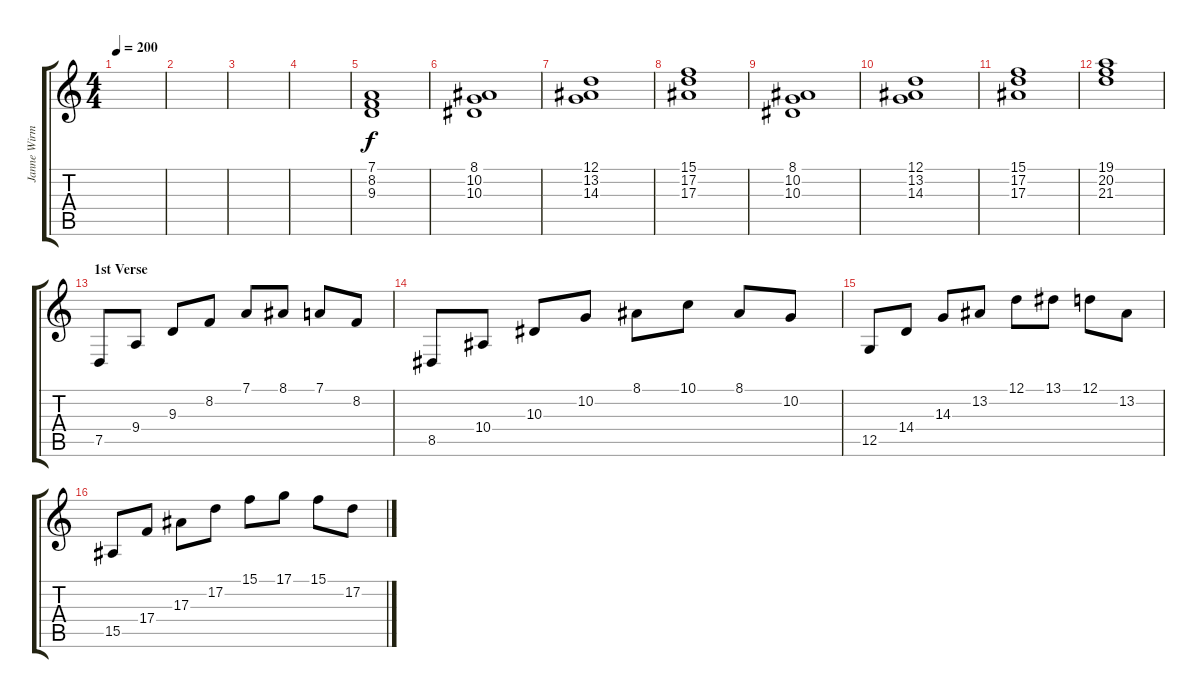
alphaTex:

\track ("Janne Wirman" "Janne Wirm") {instrument brightacousticpiano}
\staff {score tabs}
\tuning (D4 A3 F3 C3 G2 D2) {hide}
\ts (4 4)
\tempo 200
\clef g2
\ks c
|
|
|
|
(7.1 8.2 9.3).1 |
(8.1 10.2 10.3).1 |
(12.1 13.2 14.3).1 |
(15.1 17.2 17.3).1 |
(8.1 10.2 10.3).1 |
(12.1 13.2 14.3).1 |
(15.1 17.2 17.3).1 |
(19.1 20.2 21.3).1 |
\section ("" "1st Verse")
7.5.8 9.4.8 9.3.8 8.2.8 7.1.8 8.1.8 7.1.8 8.2.8 |
8.5.8 10.4.8 10.3.8 10.2.8 8.1.8 10.1.8 8.1.8 10.2.8 |
12.5.8 14.4.8 14.3.8 13.2.8 12.1.8 13.1.8 12.1.8 13.2.8 |
15.5.8 17.4.8 17.3.8 17.2.8 15.1.8 17.1.8 15.1.8 17.2.8
